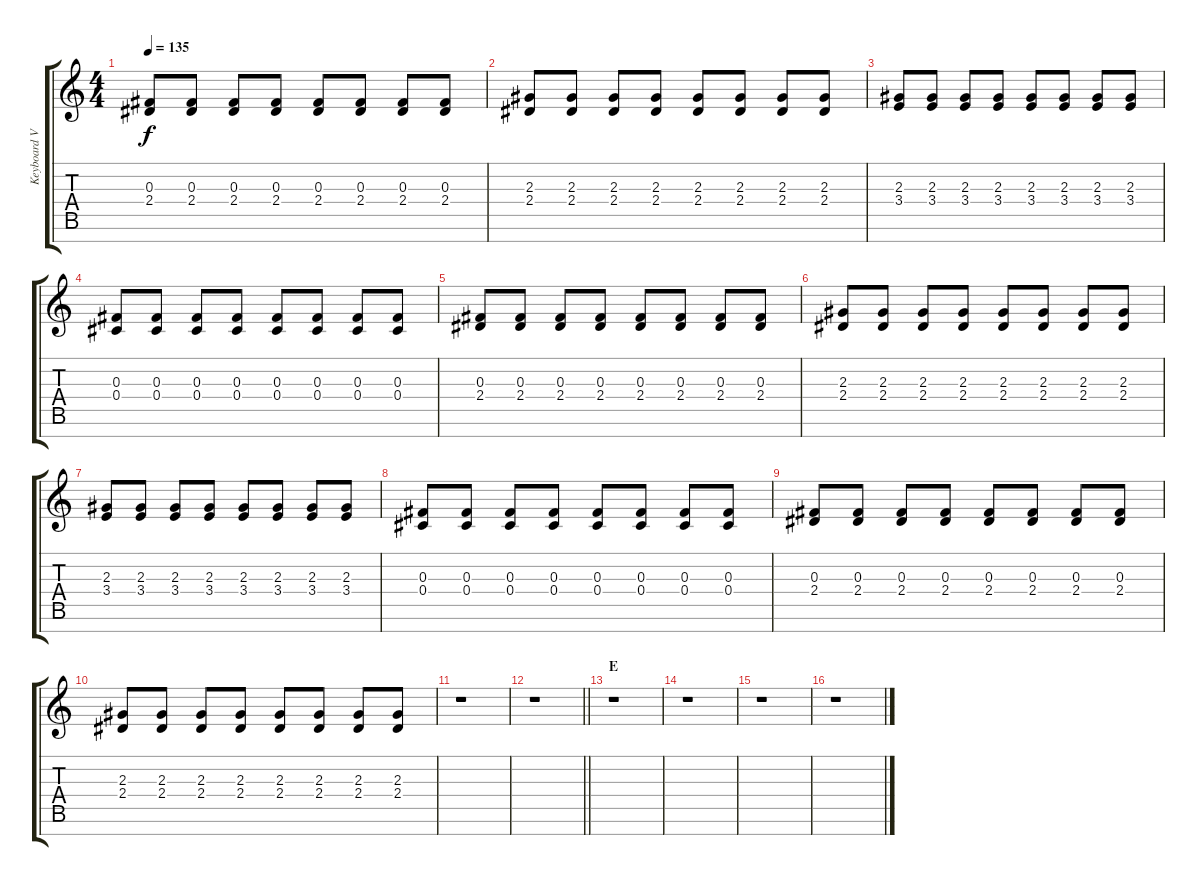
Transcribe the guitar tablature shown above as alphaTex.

\track ("Keyboard V" "Keyboard V") {instrument lead1square}
\staff {score tabs}
\tuning (Eb5 Bb4 Gb4 Db4 Ab3 Eb3 Bb2) {hide}
\ts (4 4)
\tempo 135
\clef g2
\ks c
(0.3 2.4).8{dy f} (0.3 2.4).8 (0.3 2.4).8 (0.3 2.4).8 (0.3 2.4).8 (0.3 2.4).8 (0.3 2.4).8 (0.3 2.4).8 |
(2.3 2.4).8 (2.3 2.4).8 (2.3 2.4).8 (2.3 2.4).8 (2.3 2.4).8 (2.3 2.4).8 (2.3 2.4).8 (2.3 2.4).8 |
(2.3 3.4).8 (2.3 3.4).8 (2.3 3.4).8 (2.3 3.4).8 (2.3 3.4).8 (2.3 3.4).8 (2.3 3.4).8 (2.3 3.4).8 |
(0.3 0.4).8 (0.3 0.4).8 (0.3 0.4).8 (0.3 0.4).8 (0.3 0.4).8 (0.3 0.4).8 (0.3 0.4).8 (0.3 0.4).8 |
(0.3 2.4).8 (0.3 2.4).8 (0.3 2.4).8 (0.3 2.4).8 (0.3 2.4).8 (0.3 2.4).8 (0.3 2.4).8 (0.3 2.4).8 |
(2.3 2.4).8 (2.3 2.4).8 (2.3 2.4).8 (2.3 2.4).8 (2.3 2.4).8 (2.3 2.4).8 (2.3 2.4).8 (2.3 2.4).8 |
(2.3 3.4).8 (2.3 3.4).8 (2.3 3.4).8 (2.3 3.4).8 (2.3 3.4).8 (2.3 3.4).8 (2.3 3.4).8 (2.3 3.4).8 |
(0.3 0.4).8 (0.3 0.4).8 (0.3 0.4).8 (0.3 0.4).8 (0.3 0.4).8 (0.3 0.4).8 (0.3 0.4).8 (0.3 0.4).8 |
(0.3 2.4).8 (0.3 2.4).8 (0.3 2.4).8 (0.3 2.4).8 (0.3 2.4).8 (0.3 2.4).8 (0.3 2.4).8 (0.3 2.4).8 |
(2.3 2.4).8 (2.3 2.4).8 (2.3 2.4).8 (2.3 2.4).8 (2.3 2.4).8 (2.3 2.4).8 (2.3 2.4).8 (2.3 2.4).8 |
r.1 |
\barLineRight lightlight
r.1 |
\section ("" "E")
r.1 |
r.1 |
r.1 |
r.1
